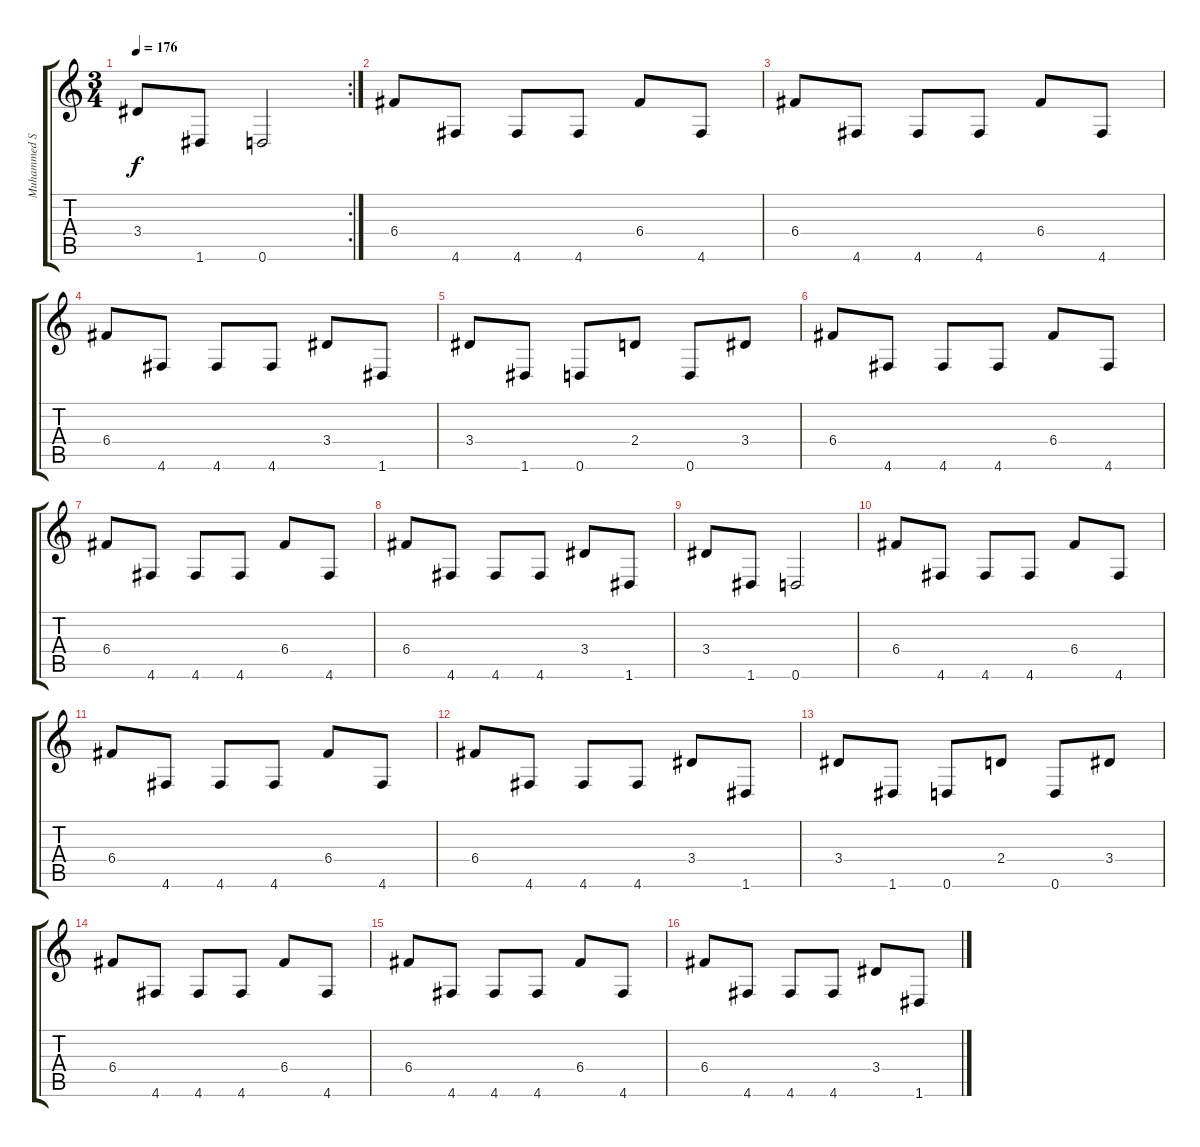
\track ("Muhammed Suicmez" "Muhammed S") {instrument distortionguitar}
\staff {score tabs}
\tuning (D4 A3 F3 C3 G2 D2) {hide}
\rc 2
\ts (3 4)
\tempo 176
\clef g2
\ks c
3.4.8{dy f} 1.6.8 0.6.2 |
6.4.8 4.6.8 4.6.8 4.6.8 6.4.8 4.6.8 |
6.4.8 4.6.8 4.6.8 4.6.8 6.4.8 4.6.8 |
6.4.8 4.6.8 4.6.8 4.6.8 3.4.8 1.6.8 |
3.4.8 1.6.8 0.6.8 2.4.8 0.6.8 3.4.8 |
6.4.8 4.6.8 4.6.8 4.6.8 6.4.8 4.6.8 |
6.4.8 4.6.8 4.6.8 4.6.8 6.4.8 4.6.8 |
6.4.8 4.6.8 4.6.8 4.6.8 3.4.8 1.6.8 |
3.4.8 1.6.8 0.6.2 |
6.4.8 4.6.8 4.6.8 4.6.8 6.4.8 4.6.8 |
6.4.8 4.6.8 4.6.8 4.6.8 6.4.8 4.6.8 |
6.4.8 4.6.8 4.6.8 4.6.8 3.4.8 1.6.8 |
3.4.8 1.6.8 0.6.8 2.4.8 0.6.8 3.4.8 |
6.4.8 4.6.8 4.6.8 4.6.8 6.4.8 4.6.8 |
6.4.8 4.6.8 4.6.8 4.6.8 6.4.8 4.6.8 |
6.4.8 4.6.8 4.6.8 4.6.8 3.4.8 1.6.8
